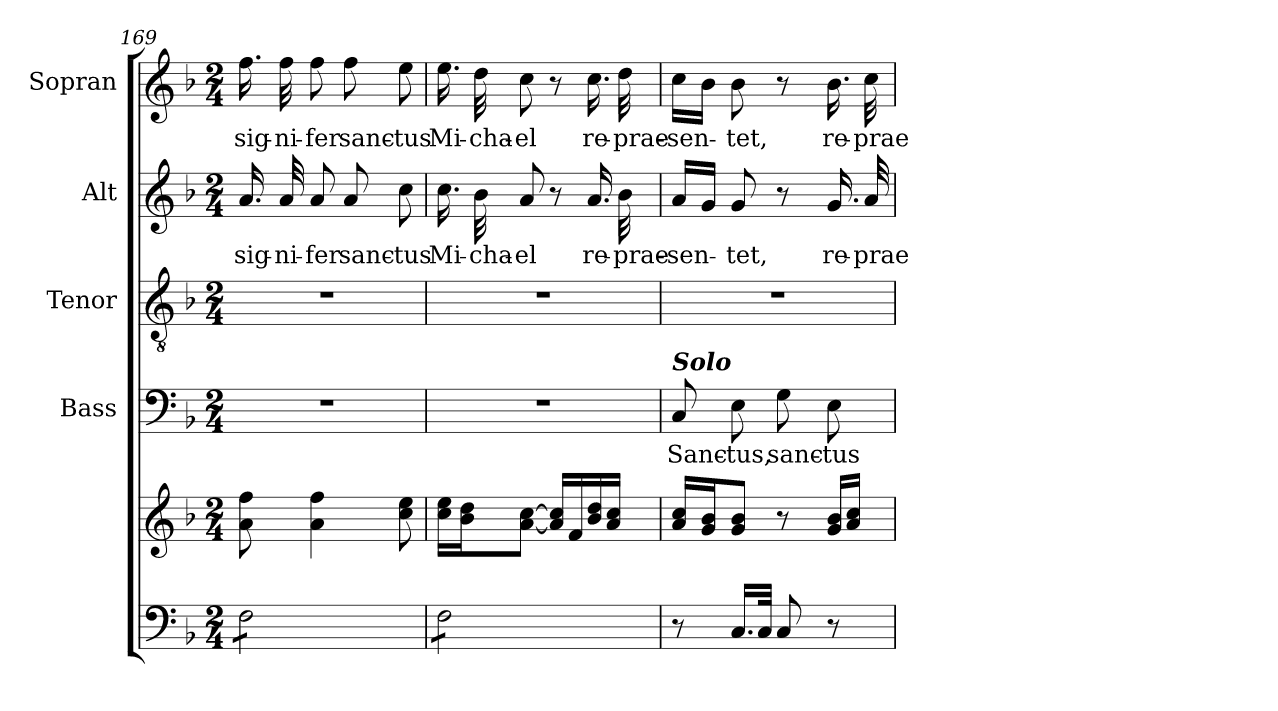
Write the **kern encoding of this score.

**kern	**kern	**kern	**text	**kern	**kern	**text	**kern	**text
*part5	*part5	*part4	*part4	*part3	*part2	*part2	*part1	*part1
*staff6	*staff5	*staff4	*staff4	*staff3	*staff2	*staff2	*staff1	*staff1
*	*	*I"Bass	*	*I"Tenor	*I"Alt	*	*I"Sopran	*
*	*	*I'B.	*	*I'T.	*I'A.	*	*I'S.	*
*clefF4	*clefG2	*clefF4	*	*clefGv2	*clefG2	*	*clefG2	*
*k[b-]	*k[b-]	*k[b-]	*	*k[b-]	*k[b-]	*	*k[b-]	*
*F:	*F:	*F:	*	*F:	*F:	*	*F:	*
*M2/4	*M2/4	*M2/4	*	*M2/4	*M2/4	*	*M2/4	*
=169	=169	=169	=169	=169	=169	=169	=169	=169
!	!	!	!	!	!	!LO:LY:b	!	!LO:LY:b
*tremolo	*	*	*	*	*	*	*	*
8F\L	8a\ 8ff\	2r	.	2r	16.a/	sig-	16.ff\	sig-
!	!	!	!	!	!	!LO:LY:b	!	!LO:LY:b
.	.	.	.	.	32a/	-ni-	32ff\	-ni-
!	!	!	!	!	!	!LO:LY:b	!	!LO:LY:b
8F\	4a\ 4ff\	.	.	.	8a/	-fer	8ff\	-fer
!	!	!	!	!	!	!LO:LY:b	!	!LO:LY:b
8F\	.	.	.	.	8a/	sanc-	8ff\	sanc-
!	!	!	!	!	!	!LO:LY:b	!	!LO:LY:b
8F\J	8cc\ 8ee\	.	.	.	8cc\	-tus	8ee\	-tus
!!LO:PB:g=z
=170	=170	=170	=170	=170	=170	=170	=170	=170
!	!	!	!	!	!	!LO:LY:b	!	!LO:LY:b
8F\L	16cc\ 16ee\LL	2r	.	2r	16.cc\	Mi-	16.ee\	Mi-
.	16b-\ 16dd\J	.	.	.	.	.	.	.
!	!	!	!	!	!	!LO:LY:b	!	!LO:LY:b
.	.	.	.	.	32b-\	-cha-	32dd\	-cha-
!	!	!	!	!	!	!LO:LY:b	!	!LO:LY:b
8F\	[8a\ [8cc\J	.	.	.	8a/	-el	8cc\	-el
8F\	16a/] 16cc/]LL	.	.	.	8r	.	8r	.
.	16f/	.	.	.	.	.	.	.
!	!	!	!	!	!	!LO:LY:b	!	!LO:LY:b
8F\J	16b-/ 16dd/	.	.	.	16.a/	re-	16.cc\	re-
*Xtremolo	*	*	*	*	*	*	*	*
.	16a/ 16cc/JJ	.	.	.	.	.	.	.
!	!	!	!	!	!	!LO:LY:b	!	!LO:LY:b
.	.	.	.	.	32b-\	-prae-	32dd\	-prae-
=171	=171	=171	=171	=171	=171	=171	=171	=171
!	!	!LO:TX:a:Bi:t=Solo	!	!	!	!	!	!
!	!	!	!LO:LY:b	!	!	!LO:LY:b	!	!LO:LY:b
8r	16a/ 16cc/LL	8C/	Sanc-	2r	16a/LL	-sen-	16cc\LL	-sen-
.	16g/ 16b-/J	.	.	.	16g/JJ	.	16b-\JJ	.
!	!	!	!LO:LY:b	!	!	!LO:LY:b	!	!LO:LY:b
16.C/LL	8g/ 8b-/J	8E\	-tus,	.	8g/	-tet,	8b-\	-tet,
32C/JJk	.	.	.	.	.	.	.	.
!	!	!	!LO:LY:b	!	!	!	!	!
8C/	8r	8G\	sanc-	.	8r	.	8r	.
!	!	!	!LO:LY:b	!	!	!LO:LY:b	!	!LO:LY:b
8r	16g/ 16b-/LL	8E\	-tus	.	16.g/	re-	16.b-\	re-
.	16a/ 16cc/JJ	.	.	.	.	.	.	.
!	!	!	!	!	!	!LO:LY:b	!	!LO:LY:b
.	.	.	.	.	32a/	-prae-	32cc\	-prae-
=	=	=	=	=	=	=	=	=
*-	*-	*-	*-	*-	*-	*-	*-	*-
